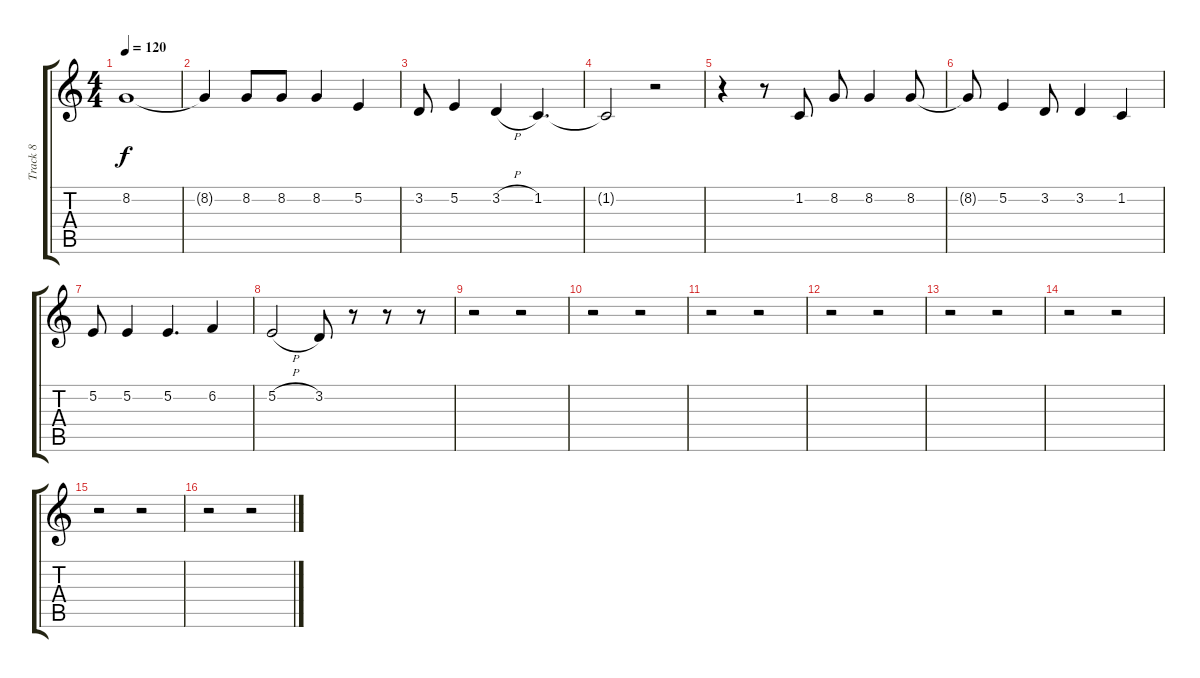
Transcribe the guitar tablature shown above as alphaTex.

\track ("Track 8" "Track 8") {instrument clarinet}
\staff {score tabs}
\tuning (E4 B3 G3 D3 A2 E2) {hide}
\ts (4 4)
\tempo 120
\clef g2
\ks c
8.2.1{dy f} |
8.2{t}.4 8.2.8 8.2.8 8.2.4 5.2.4 |
3.2.8 5.2.4 3.2{h}.4 1.2.4{d} |
1.2{t}.2 r.2 |
r.4 r.8 1.2.8 8.2.8 8.2.4 8.2.8 |
8.2{t}.8 5.2.4 3.2.8 3.2.4 1.2.4 |
5.2.8 5.2.4 5.2.4{d} 6.2.4 |
5.2{h}.2 3.2.8 r.8 r.8 r.8 |
r.2 r.2 |
r.2 r.2 |
r.2 r.2 |
r.2 r.2 |
r.2 r.2 |
r.2 r.2 |
r.2 r.2 |
r.2 r.2
